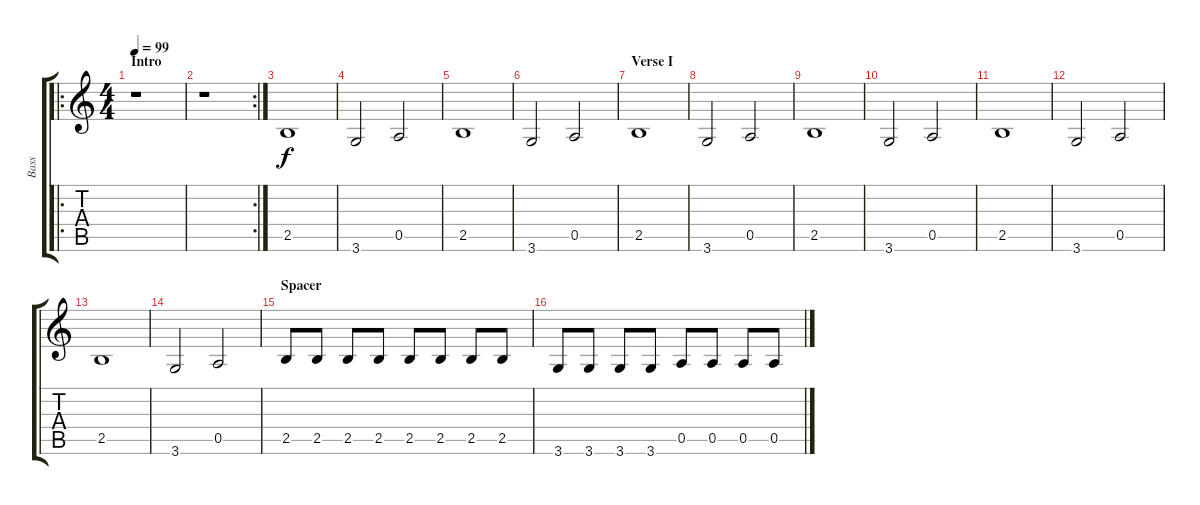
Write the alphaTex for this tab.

\track ("Bass" "Bass") {instrument electricbassfinger}
\staff {score tabs}
\tuning (E4 B3 G3 D3 A2 E2) {hide}
\ro
\ts (4 4)
\section ("" "Intro")
\tempo 99
\clef g2
\ks c
r.1{dy f instrument electricbassfinger} |
\rc 2
r.1 |
2.5.1 |
3.6.2 0.5.2 |
2.5.1 |
3.6.2 0.5.2 |
\section ("" "Verse I")
2.5.1 |
3.6.2 0.5.2 |
2.5.1 |
3.6.2 0.5.2 |
2.5.1 |
3.6.2 0.5.2 |
2.5.1 |
3.6.2 0.5.2 |
\section ("" "Spacer")
2.5.8 2.5.8 2.5.8 2.5.8 2.5.8 2.5.8 2.5.8 2.5.8 |
3.6.8 3.6.8 3.6.8 3.6.8 0.5.8 0.5.8 0.5.8 0.5.8
